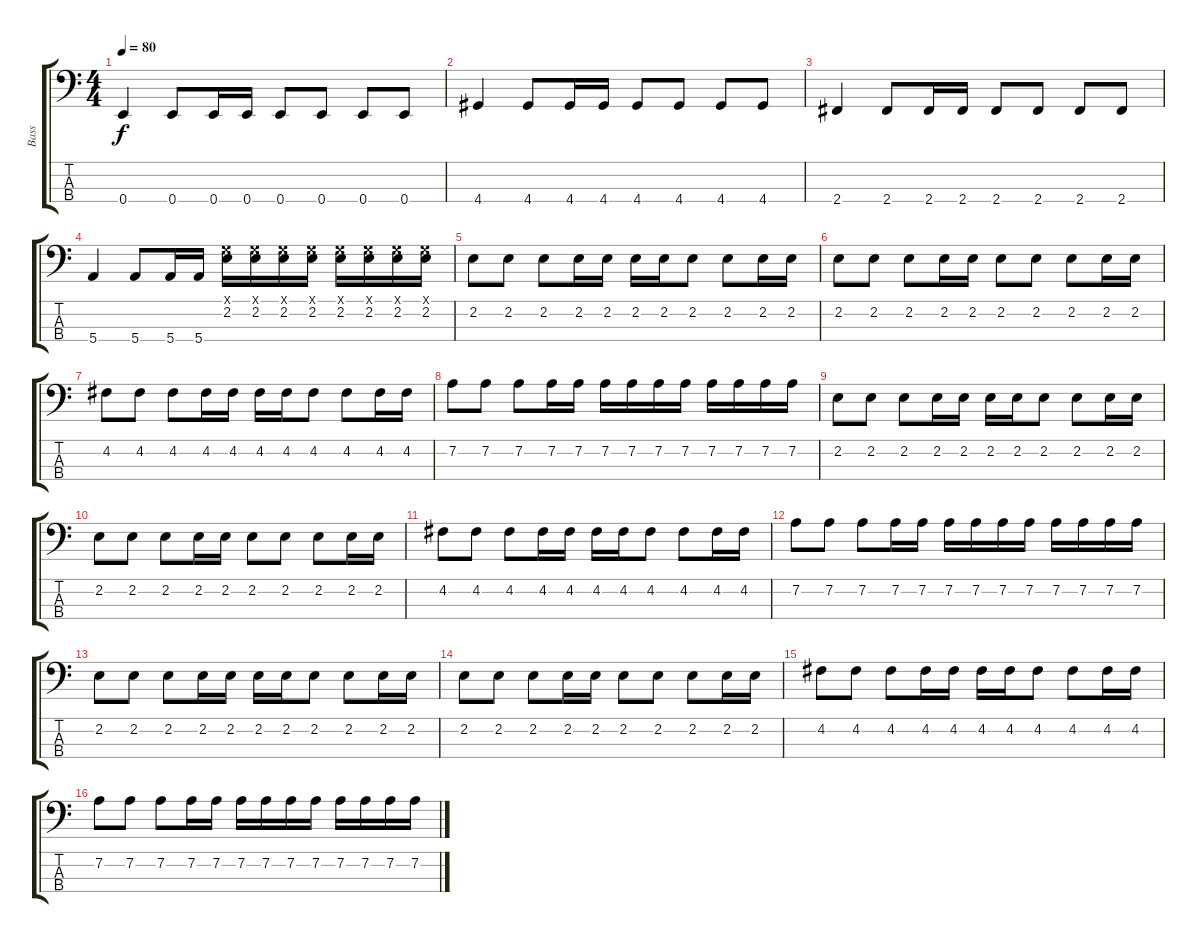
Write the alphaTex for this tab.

\track ("Bass" "Bass") {instrument electricbassfinger}
\staff {score tabs}
\tuning (G2 D2 A1 E1) {hide}
\ts (4 4)
\tempo 80
\clef f4
\ks c
0.4.4{dy f} 0.4.8 0.4.16 0.4.16 0.4.8 0.4.8 0.4.8 0.4.8 |
4.4.4 4.4.8 4.4.16 4.4.16 4.4.8 4.4.8 4.4.8 4.4.8 |
2.4.4 2.4.8 2.4.16 2.4.16 2.4.8 2.4.8 2.4.8 2.4.8 |
5.4.4 5.4.8 5.4.16 5.4.16 (0.1{x} 2.2).16 (0.1{x} 2.2).16 (0.1{x} 2.2).16 (0.1{x} 2.2).16 (0.1{x} 2.2).16 (0.1{x} 2.2).16 (0.1{x} 2.2).16 (0.1{x} 2.2).16 |
2.2.8 2.2.8 2.2.8 2.2.16 2.2.16 2.2.16 2.2.16 2.2.8 2.2.8 2.2.16 2.2.16 |
2.2.8 2.2.8 2.2.8 2.2.16 2.2.16 2.2.8 2.2.8 2.2.8 2.2.16 2.2.16 |
4.2.8 4.2.8 4.2.8 4.2.16 4.2.16 4.2.16 4.2.16 4.2.8 4.2.8 4.2.16 4.2.16 |
7.2.8 7.2.8 7.2.8 7.2.16 7.2.16 7.2.16 7.2.16 7.2.16 7.2.16 7.2.16 7.2.16 7.2.16 7.2.16 |
2.2.8 2.2.8 2.2.8 2.2.16 2.2.16 2.2.16 2.2.16 2.2.8 2.2.8 2.2.16 2.2.16 |
2.2.8 2.2.8 2.2.8 2.2.16 2.2.16 2.2.8 2.2.8 2.2.8 2.2.16 2.2.16 |
4.2.8 4.2.8 4.2.8 4.2.16 4.2.16 4.2.16 4.2.16 4.2.8 4.2.8 4.2.16 4.2.16 |
7.2.8 7.2.8 7.2.8 7.2.16 7.2.16 7.2.16 7.2.16 7.2.16 7.2.16 7.2.16 7.2.16 7.2.16 7.2.16 |
2.2.8 2.2.8 2.2.8 2.2.16 2.2.16 2.2.16 2.2.16 2.2.8 2.2.8 2.2.16 2.2.16 |
2.2.8 2.2.8 2.2.8 2.2.16 2.2.16 2.2.8 2.2.8 2.2.8 2.2.16 2.2.16 |
4.2.8 4.2.8 4.2.8 4.2.16 4.2.16 4.2.16 4.2.16 4.2.8 4.2.8 4.2.16 4.2.16 |
7.2.8 7.2.8 7.2.8 7.2.16 7.2.16 7.2.16 7.2.16 7.2.16 7.2.16 7.2.16 7.2.16 7.2.16 7.2.16
